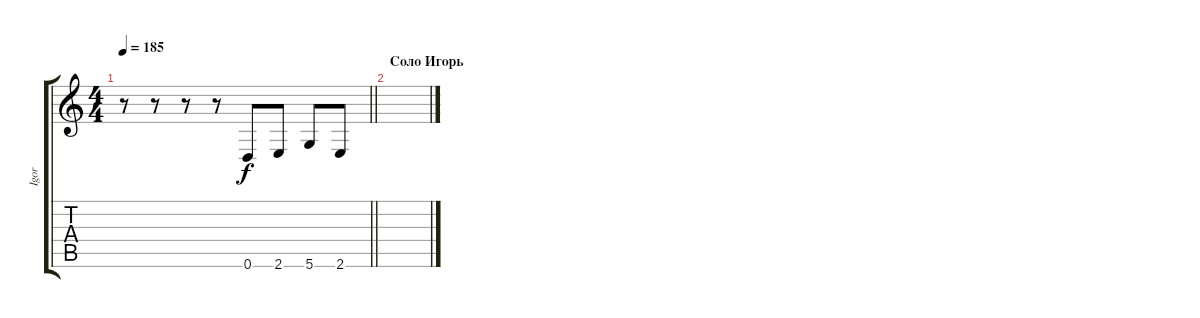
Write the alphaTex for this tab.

\track ("Igor" "Igor") {instrument overdrivenguitar}
\staff {score tabs}
\tuning (D4 A3 F3 C3 G2 D2) {hide}
\ts (4 4)
\tempo 185
\clef g2
\barLineRight lightlight
\ks c
r.8{dy f} r.8 r.8 r.8 0.6.8 2.6.8 5.6.8 2.6.8 |
\section ("" "Соло Игорь")
